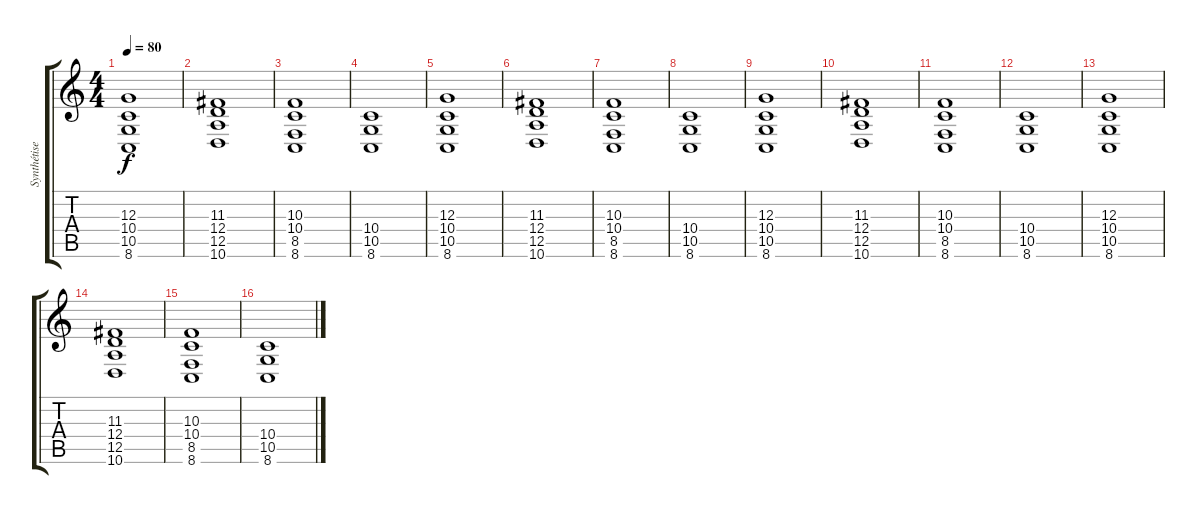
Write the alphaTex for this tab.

\track ("Synthétiseur" "Synthétise") {instrument drawbarorgan}
\staff {score tabs}
\tuning (E4 B3 G3 D3 A2 E2) {hide}
\ts (4 4)
\tempo 80
\clef g2
\ks c
(12.3 10.4 10.5 8.6).1{dy f} |
(11.3 12.4 12.5 10.6).1 |
(10.3 10.4 8.5 8.6).1 |
(10.4 10.5 8.6).1 |
(12.3 10.4 10.5 8.6).1 |
(11.3 12.4 12.5 10.6).1 |
(10.3 10.4 8.5 8.6).1 |
(10.4 10.5 8.6).1 |
(12.3 10.4 10.5 8.6).1 |
(11.3 12.4 12.5 10.6).1 |
(10.3 10.4 8.5 8.6).1 |
(10.4 10.5 8.6).1 |
(12.3 10.4 10.5 8.6).1 |
(11.3 12.4 12.5 10.6).1 |
(10.3 10.4 8.5 8.6).1 |
(10.4 10.5 8.6).1
